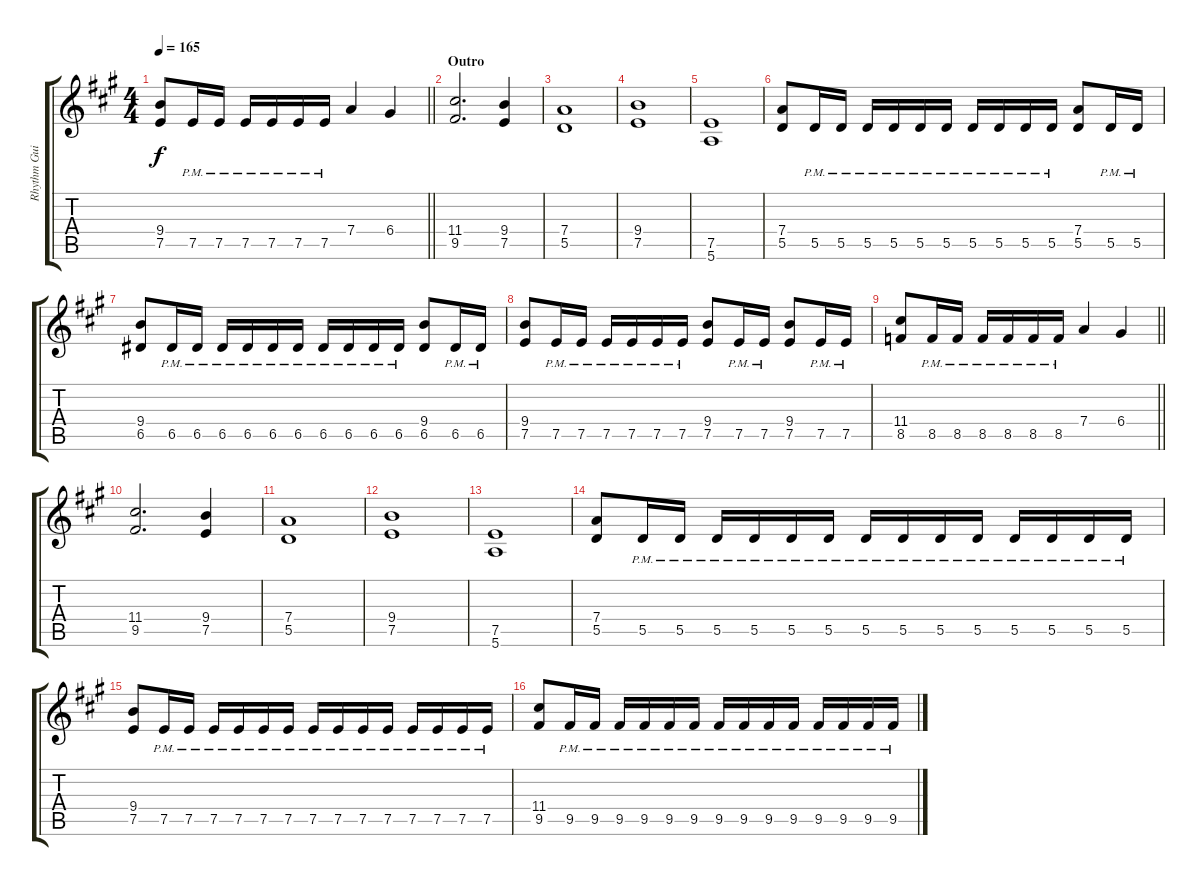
\track ("Rhythm Guitar 1: Juha-Pekka Alanen" "Rhythm Gui") {instrument distortionguitar}
\staff {score tabs}
\tuning (E4 B3 G3 D3 A2 E2) {hide}
\ts (4 4)
\tempo 165
\clef g2
\barLineRight lightlight
\ks f#minor
(9.4 7.5).8{dy f} 7.5{pm}.16 7.5{pm}.16 7.5{pm}.16 7.5{pm}.16 7.5{pm}.16 7.5{pm}.16 7.4.4 6.4.4 |
\section ("" "Outro")
(11.4 9.5).2{d} (9.4 7.5).4 |
(7.4 5.5).1 |
(9.4 7.5).1 |
(7.5 5.6).1 |
(7.4 5.5).8 5.5{pm}.16 5.5{pm}.16 5.5{pm}.16 5.5{pm}.16 5.5{pm}.16 5.5{pm}.16 5.5{pm}.16 5.5{pm}.16 5.5{pm}.16 5.5{pm}.16 (7.4 5.5).8 5.5{pm}.16 5.5{pm}.16 |
(9.4 6.5).8 6.5{pm}.16 6.5{pm}.16 6.5{pm}.16 6.5{pm}.16 6.5{pm}.16 6.5{pm}.16 6.5{pm}.16 6.5{pm}.16 6.5{pm}.16 6.5{pm}.16 (9.4 6.5).8 6.5{pm}.16 6.5{pm}.16 |
(9.4 7.5).8 7.5{pm}.16 7.5{pm}.16 7.5{pm}.16 7.5{pm}.16 7.5{pm}.16 7.5{pm}.16 (9.4 7.5).8 7.5{pm}.16 7.5{pm}.16 (9.4 7.5).8 7.5{pm}.16 7.5{pm}.16 |
\barLineRight lightlight
(11.4 8.5).8 8.5{pm}.16 8.5{pm}.16 8.5{pm}.16 8.5{pm}.16 8.5{pm}.16 8.5{pm}.16 7.4.4 6.4.4 |
(11.4 9.5).2{d} (9.4 7.5).4 |
(7.4 5.5).1 |
(9.4 7.5).1 |
(7.5 5.6).1 |
(7.4 5.5).8 5.5{pm}.16 5.5{pm}.16 5.5{pm}.16 5.5{pm}.16 5.5{pm}.16 5.5{pm}.16 5.5{pm}.16 5.5{pm}.16 5.5{pm}.16 5.5{pm}.16 5.5{pm}.16 5.5{pm}.16 5.5{pm}.16 5.5{pm}.16 |
(9.4 7.5).8 7.5{pm}.16 7.5{pm}.16 7.5{pm}.16 7.5{pm}.16 7.5{pm}.16 7.5{pm}.16 7.5{pm}.16 7.5{pm}.16 7.5{pm}.16 7.5{pm}.16 7.5{pm}.16 7.5{pm}.16 7.5{pm}.16 7.5{pm}.16 |
(11.4 9.5).8 9.5{pm}.16 9.5{pm}.16 9.5{pm}.16 9.5{pm}.16 9.5{pm}.16 9.5{pm}.16 9.5{pm}.16 9.5{pm}.16 9.5{pm}.16 9.5{pm}.16 9.5{pm}.16 9.5{pm}.16 9.5{pm}.16 9.5{pm}.16
